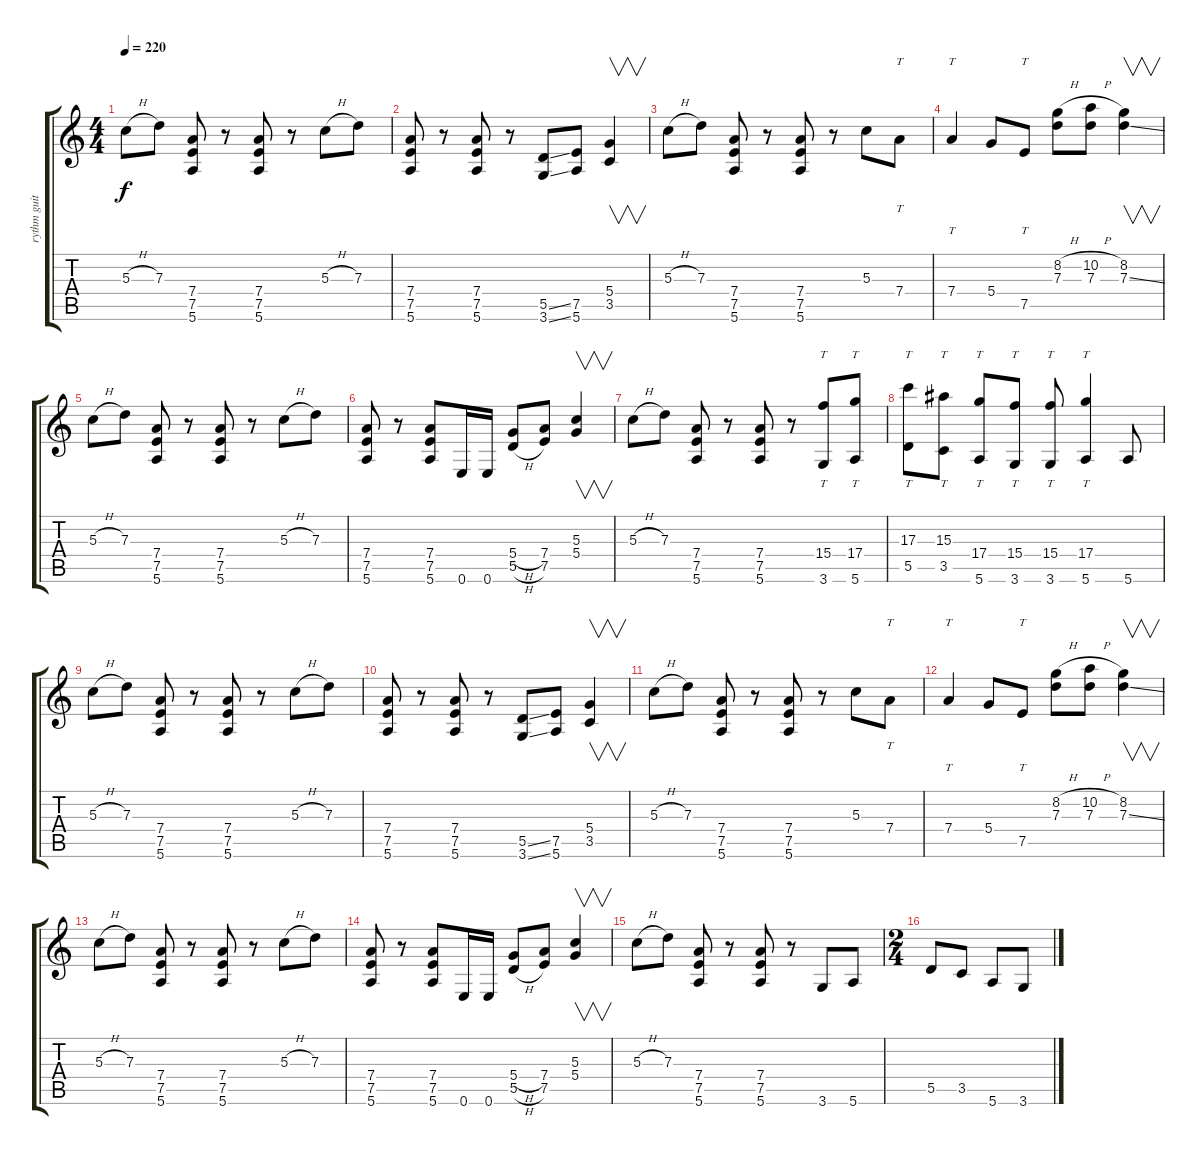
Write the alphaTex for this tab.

\track ("rythm guitar" "rythm guit") {instrument overdrivenguitar}
\staff {score tabs}
\tuning (E4 B3 G3 D3 A2 E2) {hide}
\ts (4 4)
\tempo 220
\clef g2
\ks c
5.3{h}.8{dy f} 7.3.8 (7.4 7.5 5.6).8 r.8 (7.4 7.5 5.6).8 r.8 5.3{h}.8 7.3.8 |
(7.4 7.5 5.6).8 r.8 (7.4 7.5 5.6).8 r.8 (5.5{ss} 3.6{ss}).8 (7.5 5.6).8 (5.4 3.5).4{v} |
5.3{h}.8 7.3.8 (7.4 7.5 5.6).8 r.8 (7.4 7.5 5.6).8 r.8 5.3.8 7.4.8{tt} |
7.4.4{tt} 5.4.8 7.5.8{tt} (8.2{h} 7.3).8 (10.2{h} 7.3).8 (8.2 7.3{ss}).4{v} |
5.3{h}.8 7.3.8 (7.4 7.5 5.6).8 r.8 (7.4 7.5 5.6).8 r.8 5.3{h}.8 7.3.8 |
(7.4 7.5 5.6).8 r.8 (7.4 7.5 5.6).8 0.6.16 0.6.16 (5.4{h} 5.5{h}).8 (7.4 7.5).8 (5.3 5.4).4{v} |
5.3{h}.8 7.3.8 (7.4 7.5 5.6).8 r.8 (7.4 7.5 5.6).8 r.8 (15.4 3.6).8{tt} (17.4 5.6).8{tt} |
(17.3 5.5).8{tt} (15.3 3.5).8{tt} (17.4 5.6).8{tt} (15.4 3.6).8{tt} (15.4 3.6).8{tt} (17.4 5.6).4{tt} 5.6.8 |
5.3{h}.8 7.3.8 (7.4 7.5 5.6).8 r.8 (7.4 7.5 5.6).8 r.8 5.3{h}.8 7.3.8 |
(7.4 7.5 5.6).8 r.8 (7.4 7.5 5.6).8 r.8 (5.5{ss} 3.6{ss}).8 (7.5 5.6).8 (5.4 3.5).4{v} |
5.3{h}.8 7.3.8 (7.4 7.5 5.6).8 r.8 (7.4 7.5 5.6).8 r.8 5.3.8 7.4.8{tt} |
7.4.4{tt} 5.4.8 7.5.8{tt} (8.2{h} 7.3).8 (10.2{h} 7.3).8 (8.2 7.3{ss}).4{v} |
5.3{h}.8 7.3.8 (7.4 7.5 5.6).8 r.8 (7.4 7.5 5.6).8 r.8 5.3{h}.8 7.3.8 |
(7.4 7.5 5.6).8 r.8 (7.4 7.5 5.6).8 0.6.16 0.6.16 (5.4{h} 5.5{h}).8 (7.4 7.5).8 (5.3 5.4).4{v} |
5.3{h}.8 7.3.8 (7.4 7.5 5.6).8 r.8 (7.4 7.5 5.6).8 r.8 3.6.8 5.6.8 |
\ts (2 4)
5.5.8 3.5.8 5.6.8 3.6.8
